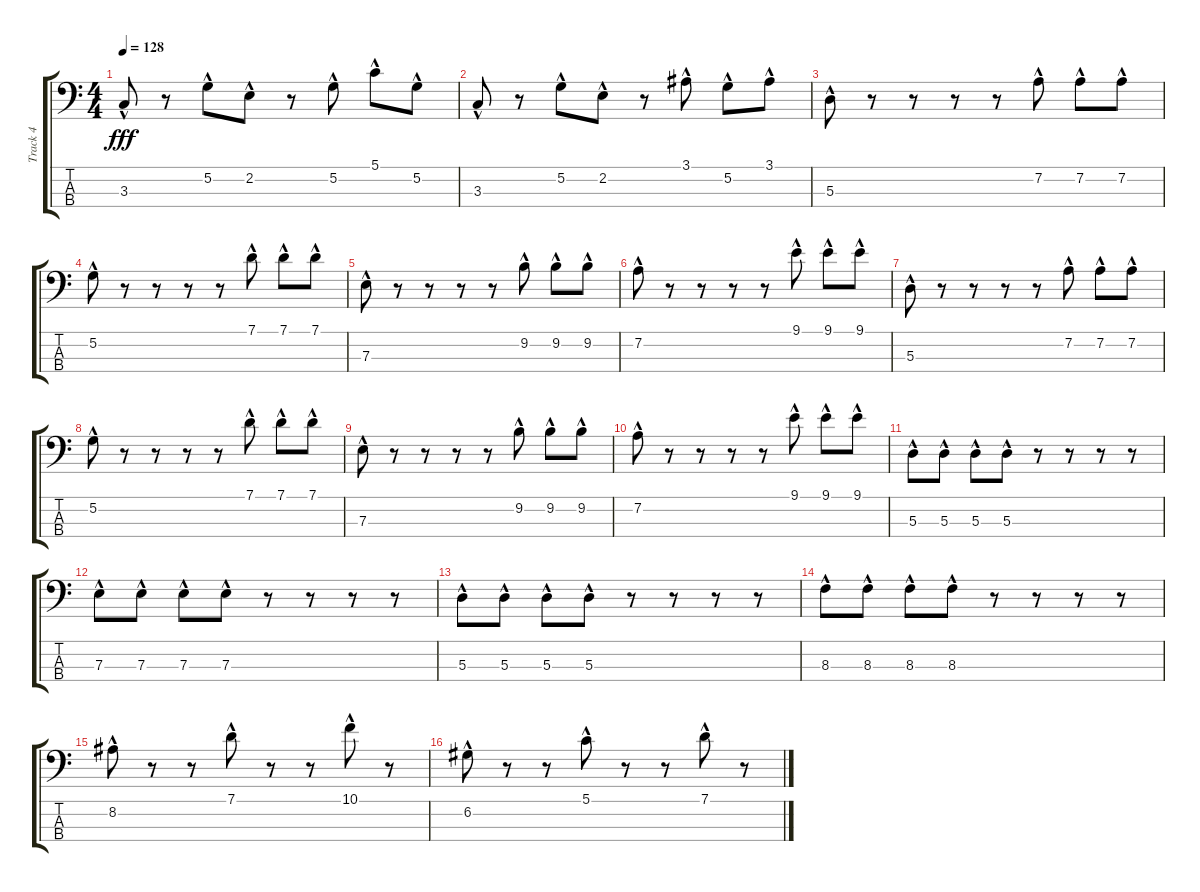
\track ("Track 4" "Track 4") {instrument electricbasspick bank 2}
\staff {score tabs}
\tuning (G2 D2 A1 E1) {hide}
\ts (4 4)
\tempo 128
\clef f4
\ks c
3.3{hac}.8{dy fff} r.8 5.2{hac}.8 2.2{hac}.8 r.8 5.2{hac}.8 5.1{hac}.8 5.2{hac}.8 |
3.3{hac}.8 r.8 5.2{hac}.8 2.2{hac}.8 r.8 3.1{hac}.8 5.2{hac}.8 3.1{hac}.8 |
5.3{hac}.8 r.8 r.8 r.8 r.8 7.2{hac}.8 7.2{hac}.8 7.2{hac}.8 |
5.2{hac}.8 r.8 r.8 r.8 r.8 7.1{hac}.8 7.1{hac}.8 7.1{hac}.8 |
7.3{hac}.8 r.8 r.8 r.8 r.8 9.2{hac}.8 9.2{hac}.8 9.2{hac}.8 |
7.2{hac}.8 r.8 r.8 r.8 r.8 9.1{hac}.8 9.1{hac}.8 9.1{hac}.8 |
5.3{hac}.8 r.8 r.8 r.8 r.8 7.2{hac}.8 7.2{hac}.8 7.2{hac}.8 |
5.2{hac}.8 r.8 r.8 r.8 r.8 7.1{hac}.8 7.1{hac}.8 7.1{hac}.8 |
7.3{hac}.8 r.8 r.8 r.8 r.8 9.2{hac}.8 9.2{hac}.8 9.2{hac}.8 |
7.2{hac}.8 r.8 r.8 r.8 r.8 9.1{hac}.8 9.1{hac}.8 9.1{hac}.8 |
5.3{hac}.8 5.3{hac}.8 5.3{hac}.8 5.3{hac}.8 r.8 r.8 r.8 r.8 |
7.3{hac}.8 7.3{hac}.8 7.3{hac}.8 7.3{hac}.8 r.8 r.8 r.8 r.8 |
5.3{hac}.8 5.3{hac}.8 5.3{hac}.8 5.3{hac}.8 r.8 r.8 r.8 r.8 |
8.3{hac}.8 8.3{hac}.8 8.3{hac}.8 8.3{hac}.8 r.8 r.8 r.8 r.8 |
8.2{hac}.8 r.8 r.8 7.1{hac}.8 r.8 r.8 10.1{hac}.8 r.8 |
6.2{hac}.8 r.8 r.8 5.1{hac}.8 r.8 r.8 7.1{hac}.8 r.8
